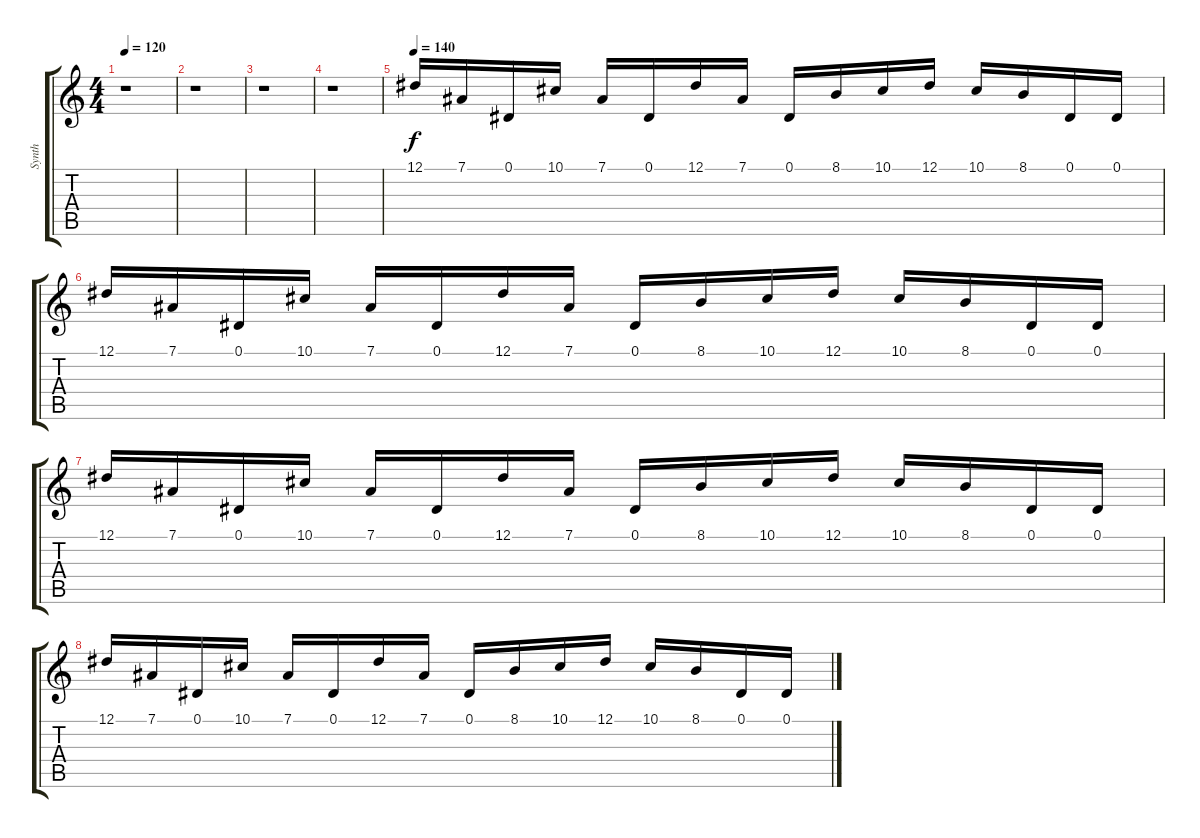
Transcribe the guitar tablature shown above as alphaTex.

\track ("Synth" "Synth") {instrument lead1square}
\staff {score tabs}
\tuning (Eb4 Bb3 Gb3 Db3 Ab2 Eb2) {hide}
\ts (4 4)
\tempo 120
\clef g2
\ks c
r.1{dy f} |
r.1 |
r.1 |
r.1{balance 0} |
\tempo 140
12.1.16{balance 8} 7.1.16 0.1.16 10.1.16 7.1.16 0.1.16 12.1.16 7.1.16 0.1.16 8.1.16 10.1.16 12.1.16 10.1.16 8.1.16 0.1.16 0.1.16 |
12.1.16{balance 16} 7.1.16 0.1.16 10.1.16 7.1.16 0.1.16 12.1.16 7.1.16 0.1.16 8.1.16 10.1.16 12.1.16 10.1.16 8.1.16 0.1.16 0.1.16 |
12.1.16{balance 8} 7.1.16 0.1.16 10.1.16 7.1.16 0.1.16 12.1.16 7.1.16 0.1.16 8.1.16 10.1.16 12.1.16 10.1.16 8.1.16 0.1.16 0.1.16 |
12.1.16{balance 0} 7.1.16 0.1.16 10.1.16 7.1.16 0.1.16 12.1.16 7.1.16 0.1.16 8.1.16 10.1.16 12.1.16 10.1.16 8.1.16 0.1.16 0.1.16
